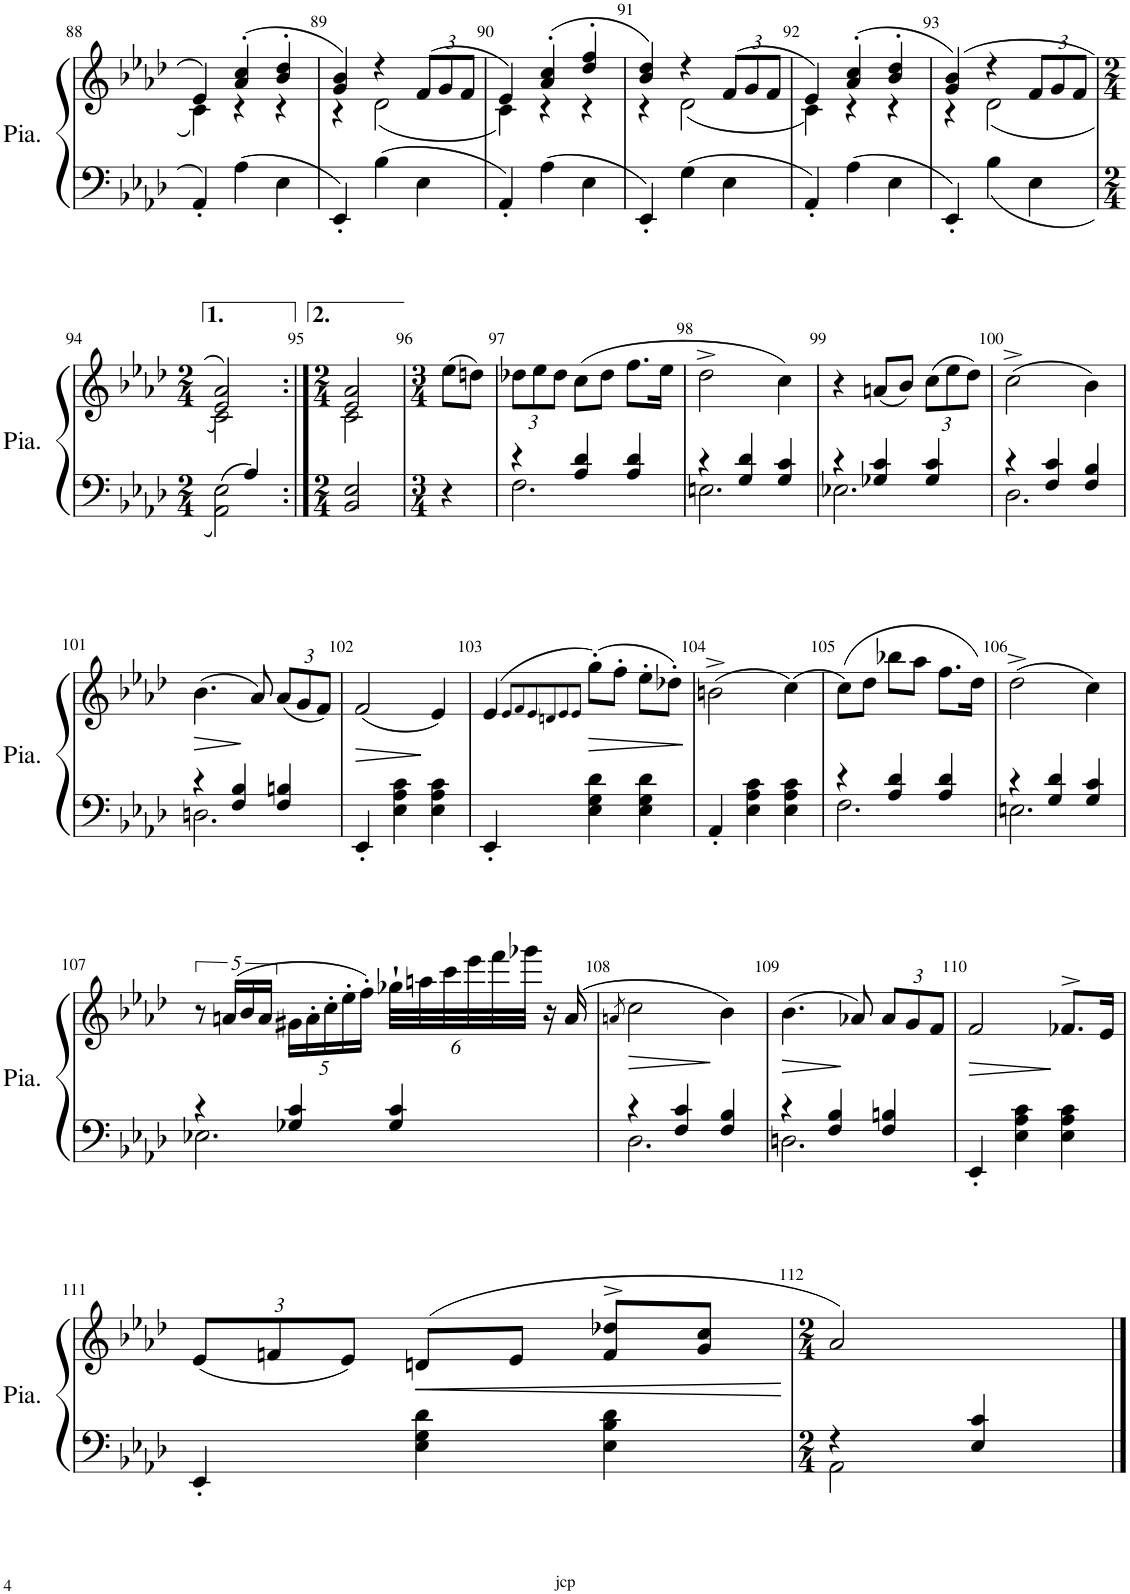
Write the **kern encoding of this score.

**kern	**kern	**dynam
*part1	*part1	*part1
*staff2	*staff1	*staff1/2
*I"Piano	*	*
*I'Pia.	*	*
!!LO:PB:g=z
*clefF4	*clefG2	*
*k[b-e-a-d-]	*k[b-e-a-d-]	*
*M3/4	*M3/4	*
=88	=88	=88
*	*^	*
4AA-'/	4e-/	4c\	.
4A-\	(4a-/' 4cc/'	4r	.
4E-\	4b-/' 4dd-/'	4r	.
=89	=89	=89	=89
4EE-'/	4g/ 4b-/)	4r	.
4B-\	4r	(2d-\	.
*	*Xbrackettup	*	*
4E-\	(12f/L	.	.
.	12g/	.	.
.	12f/J	.	.
=90	=90	=90	=90
4AA-'/	4e-/)	4c\)	.
4A-\	(4a-/' 4cc/'	4r	.
4E-\	4dd-/' 4ff/'	4r	.
=91	=91	=91	=91
4EE-'/	4b-/ 4dd-/)	4r	.
4G\	4r	(2d-\	.
4E-\	(12f/L	.	.
.	12g/	.	.
.	12f/J	.	.
=92	=92	=92	=92
4AA-'/	4e-/)	4c\)	.
4A-\	(4a-/' 4cc/'	4r	.
4E-\	4b-/' 4dd-/'	4r	.
=93	=93	=93	=93
4EE-'/	(4g/ 4b-/)	4r	.
4B-\	4r	(2d-\	.
4E-\	12f/L	.	.
.	12g/	.	.
.	12f/J	.	.
!!LO:LB:g=z	!!
=94	=94	=94	=94
*M2/4	*M2/4	*	*
*^	*	*	*
4ryy	(>2AA-\ 2E-\	2e-/ 2a-/)	2c\)	.
4A-/	.	.	.	.
*v	*v	*	*	*
=95:|!	=95:|!	=95:|!	=95:|!
*M2/4	*M2/4	*	*
2AA-/ 2E-/	2e-/ 2a-/	2c\	.
*	*v	*v	*
=96	=96	=96
*M3/4	*M3/4	*
4r	8ee-\L	.
.	8ddn\J)	.
=97	=97	=97
*^	*	*
4r	2.F\	12dd-X\L	.
.	.	12ee-\	.
.	.	12dd-\J	.
4A-/ 4d-/	.	(8cc\L	.
.	.	8dd-\J	.
4A-/ 4d-/	.	8.ff\L	.
.	.	16ee-\Jk	.
=98	=98	=98	=98
4r	2.En\	2dd-^\	.
4G/ 4d-/	.	.	.
4G/ 4c/	.	4cc\)	.
=99	=99	=99	=99
4r	2.E-X\	4r	.
4G-X/ 4c/	.	(8an/L	.
.	.	8b-/J)	.
4G-/ 4c/	.	(12cc\L	.
.	.	12ee-\	.
.	.	12dd-\J)	.
=100	=100	=100	=100
4r	2.D-\	(2cc^\	.
4F/ 4c/	.	.	.
4F/ 4B-/	.	4b-\)	.
!!LO:LB:g=z
=101	=101	=101	=101
!	!	!	!LO:HP:b
4r	2.Dn\	(4.b-\	>
4F/ 4B-/	.	.	.
.	.	8a-/)	]
4F/ 4Bn/	.	(12a-/L	.
.	.	12g/	.
.	.	12f/J)	.
*v	*v	*	*
=102	=102	=102
!	!	!LO:HP:b
4EE-'/	(2f/	>
4E-\ 4A-\ 4c\	.	.
4E-\ 4A-\ 4c\	4e-/)	]
=103	=103	=103
4EE-'/	(>4e-/	.
.	8qe-/L	.
.	8qf/	.
.	8qe-/	.
.	8qdn/	.
.	8qe-/	.
.	8qe-/J	.
!	!	!LO:HP:b
4E-\ 4G\ 4d-\	(8gg'\L)	>
.	8ff'\J	.
4E-\ 4G\ 4d-\	8ee-'\L	.
.	8dd-X'\J)	.
.	.	]
=104	=104	=104
4AA-'/	(2bn^\	.
4E-\ 4A-\ 4c\	.	.
4E-\ 4A-\ 4c\	(4cc\)	.
=105	=105	=105
*^	*	*
4r	2.F\	(8cc\L)	.
.	.	8dd-\J	.
4A-/ 4d-/	.	8bb-X\L	.
.	.	8aa-\J	.
4A-/ 4d-/	.	8.ff\L	.
.	.	16dd-\Jk)	.
=106	=106	=106	=106
4r	2.En\	(2dd-^\	.
4G/ 4d-/	.	.	.
4G/ 4c/	.	4cc\)	.
!!LO:LB:g=z
=107	=107	=107	=107
*	*	*brackettup	*
4r	2.E-X\	10r	.
.	.	(20an/LL	.
.	.	20b-/	.
.	.	20a/JJ	.
*	*	*Xbrackettup	*
4G-X/ 4c/	.	20g#X\LL	.
.	.	20a'\	.
.	.	20cc'\	.
.	.	20ee-'\	.
.	.	20ff'\JJ)	.
4G-/ 4c/	.	48gg-X`\LLL	.
.	.	48aan\	.
.	.	48ccc\	.
.	.	48eee-\	.
.	.	48fff\	.
.	.	48ggg-X\JJJ	.
.	.	16r	.
.	.	(>16a/	.
=108	=108	=108	=108
.	.	8qan/	.
4r	2.D-\	2cc\	.
4F/ 4c/	.	.	.
4F/ 4B-/	.	4b-\)	.
=109	=109	=109	=109
!	!	!	!LO:HP:b
4r	2.Dn\	(4.b-\	>
4F/ 4B-/	.	.	.
.	.	8a-X/)	]
4F/ 4Bn/	.	12a-/L	.
.	.	12g/	.
.	.	12f/J	.
*v	*v	*	*
=110	=110	=110
!	!	!LO:HP:b
4EE-'/	2f/	>
4E-\ 4A-\ 4c\	.	.
4E-\ 4A-\ 4c\	8.f-X^>/L	]
.	16e-/Jk	.
!!LO:LB:g=z
=111	=111	=111
4EE-'/	(12e-/L	.
.	12fn/	.
.	12e-/J)	.
!	!	!LO:HP:b
4E-\ 4G\ 4d-\	(>8dn/L	<
.	8e-/J	.
4E-\ 4B-\ 4d-\	8f/^> 8dd-X/^>L	.
.	8g/ 8cc/J	.
.	.	[
=112	=112	=112
*M2/4	*M2/4	*
*^	*	*
4r	2AA-\	2a-/)	.
4E-/ 4c/	.	.	.
*v	*v	*	*
==	==	==
*-	*-	*-
